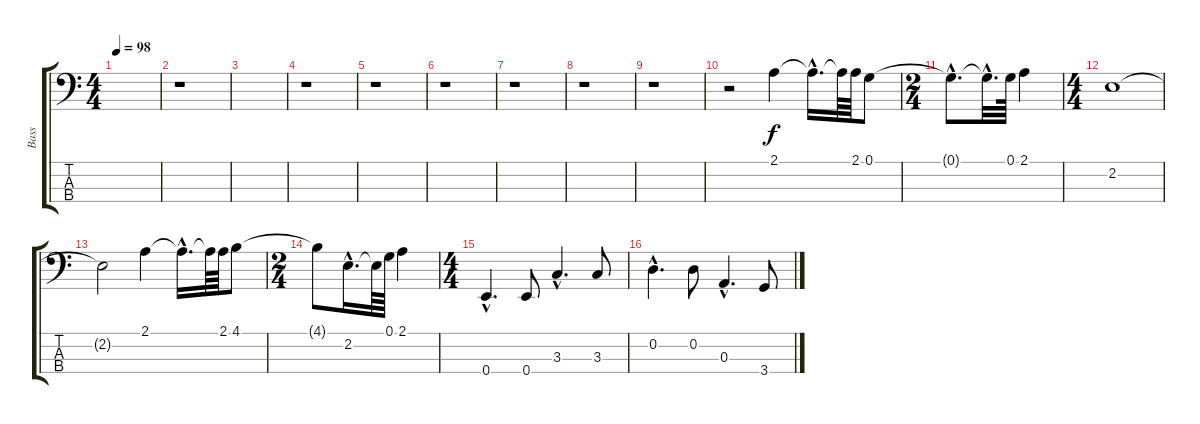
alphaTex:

\track ("Bass" "Bass") {instrument electricbassfinger}
\staff {score tabs}
\tuning (G2 D2 A1 E1) {hide}
\ts (4 4)
\tempo 98
\clef f4
\ks c
|
r.1 |
|
r.1 |
r.1 |
r.1 |
r.1 |
r.1 |
r.1 |
r.2 2.1.4 2.1{hac t}.16{d} 2.1{t}.64 2.1.64 0.1.8 |
\ts (2 4)
0.1{hac t}.8{d} 0.1{hac t}.32{d} 0.1.64 2.1.4 |
\ts (4 4)
2.2.1 |
2.2{t}.2 2.1.4 2.1{hac t}.16{d} 2.1{t}.64 2.1.64 4.1.8 |
\ts (2 4)
4.1{t}.8 2.2{hac}.16{d} 2.2{t}.64 0.1.64 2.1.4 |
\ts (4 4)
0.4{hac}.4{d} 0.4.8 3.3{hac}.4{d} 3.3.8 |
0.2{hac}.4{d} 0.2.8 0.3{hac}.4{d} 3.4.8
